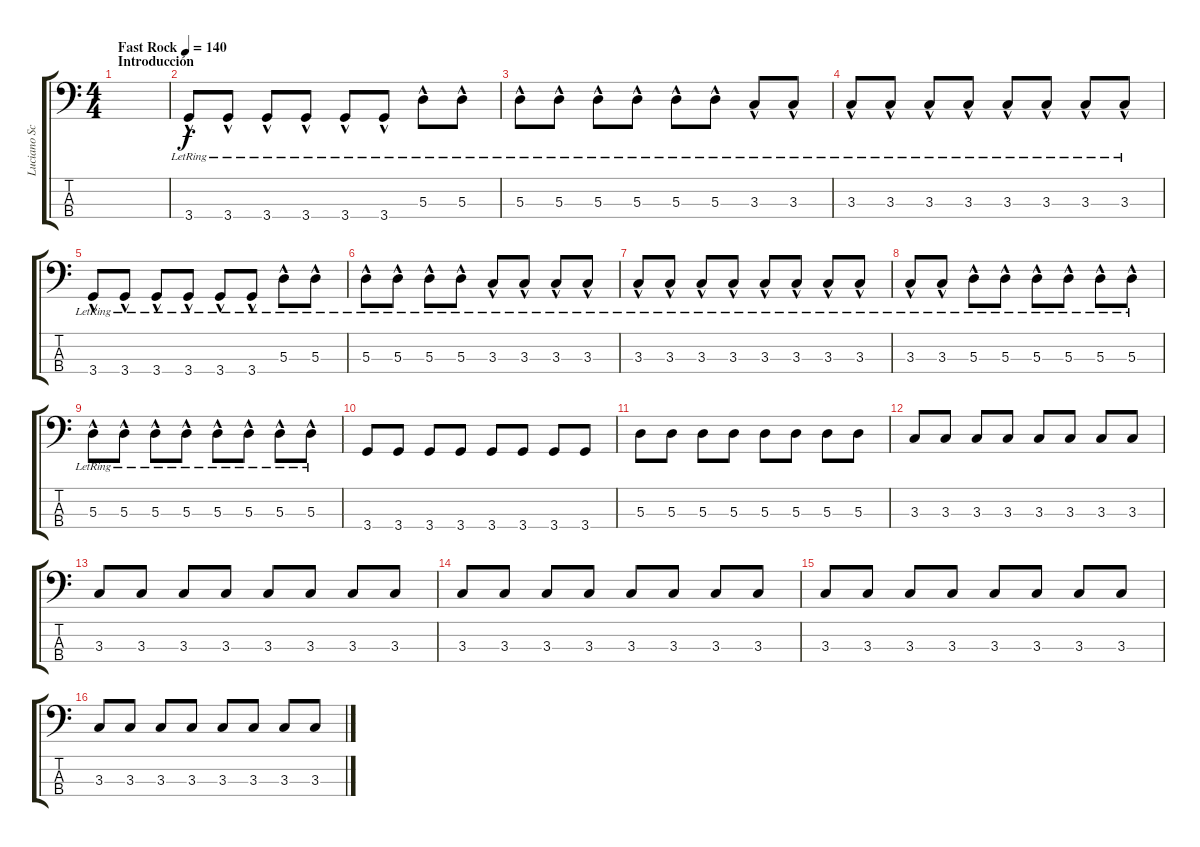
\track ("Luciano Scaglione" "Luciano Sc") {instrument electricbassfinger}
\staff {score tabs}
\tuning (G2 D2 A1 E1) {hide}
\ts (4 4)
\section ("" "Introducción")
\tempo (140 "Fast Rock")
\clef f4
\ks c
|
3.4{hac lr}.8 3.4{hac lr}.8 3.4{hac lr}.8 3.4{hac lr}.8 3.4{hac lr}.8 3.4{hac lr}.8 5.3{hac lr}.8 5.3{hac lr}.8 |
5.3{hac lr}.8 5.3{hac lr}.8 5.3{hac lr}.8 5.3{hac lr}.8 5.3{hac lr}.8 5.3{hac lr}.8 3.3{hac lr}.8 3.3{hac lr}.8 |
3.3{hac lr}.8 3.3{hac lr}.8 3.3{hac lr}.8 3.3{hac lr}.8 3.3{hac lr}.8 3.3{hac lr}.8 3.3{hac lr}.8 3.3{hac lr}.8 |
3.4{hac lr}.8 3.4{hac lr}.8 3.4{hac lr}.8 3.4{hac lr}.8 3.4{hac lr}.8 3.4{hac lr}.8 5.3{hac lr}.8 5.3{hac lr}.8 |
5.3{hac lr}.8 5.3{hac lr}.8 5.3{hac lr}.8 5.3{hac lr}.8 3.3{hac lr}.8 3.3{hac lr}.8 3.3{hac lr}.8 3.3{hac lr}.8 |
3.3{hac lr}.8 3.3{hac lr}.8 3.3{hac lr}.8 3.3{hac lr}.8 3.3{hac lr}.8 3.3{hac lr}.8 3.3{hac lr}.8 3.3{hac lr}.8 |
3.3{hac lr}.8 3.3{hac lr}.8 5.3{hac lr}.8 5.3{hac lr}.8 5.3{hac lr}.8 5.3{hac lr}.8 5.3{hac lr}.8 5.3{hac lr}.8 |
5.3{hac lr}.8 5.3{hac lr}.8 5.3{hac lr}.8 5.3{hac lr}.8 5.3{hac lr}.8 5.3{hac lr}.8 5.3{hac lr}.8 5.3{hac lr}.8 |
3.4.8 3.4.8 3.4.8 3.4.8 3.4.8 3.4.8 3.4.8 3.4.8 |
5.3.8 5.3.8 5.3.8 5.3.8 5.3.8 5.3.8 5.3.8 5.3.8 |
3.3.8 3.3.8 3.3.8 3.3.8 3.3.8 3.3.8 3.3.8 3.3.8 |
3.3.8 3.3.8 3.3.8 3.3.8 3.3.8 3.3.8 3.3.8 3.3.8 |
3.3.8 3.3.8 3.3.8 3.3.8 3.3.8 3.3.8 3.3.8 3.3.8 |
3.3.8 3.3.8 3.3.8 3.3.8 3.3.8 3.3.8 3.3.8 3.3.8 |
3.3.8 3.3.8 3.3.8 3.3.8 3.3.8 3.3.8 3.3.8 3.3.8
